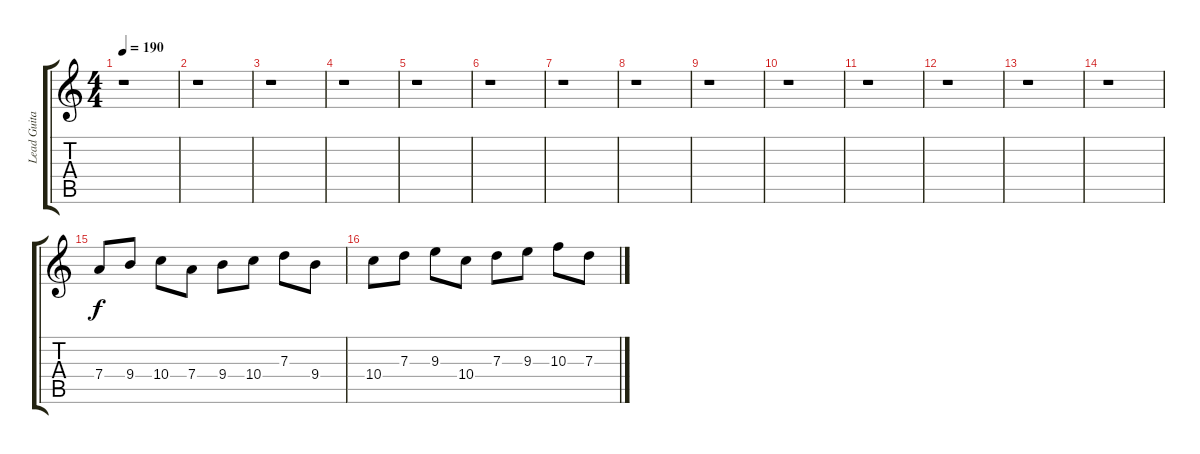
\track ("Lead Guitar" "Lead Guita") {instrument overdrivenguitar}
\staff {score tabs}
\tuning (E4 B3 G3 D3 A2 E2) {hide}
\ts (4 4)
\tempo 190
\clef g2
\ks c
r.1{dy f} |
r.1 |
r.1 |
r.1 |
r.1 |
r.1 |
r.1 |
r.1 |
r.1 |
r.1 |
r.1 |
r.1 |
r.1 |
r.1 |
7.4.8 9.4.8 10.4.8 7.4.8 9.4.8 10.4.8 7.3.8 9.4.8 |
10.4.8 7.3.8 9.3.8 10.4.8 7.3.8 9.3.8 10.3.8 7.3.8
